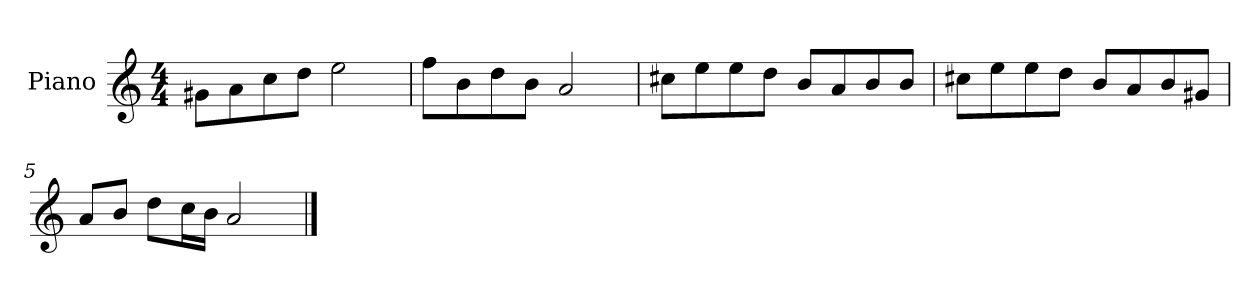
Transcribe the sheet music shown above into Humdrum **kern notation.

**kern
*part1
*staff1
*I"Piano
*I'P-no
*clefG2
*k[]
*M4/4
*MM90
=1
8g#X\L
8a\
8cc\
8dd\J
2ee\
=2
8ff\L
8b\
8dd\
8b\J
2a/
=3
8cc#X\L
8ee\
8ee\
8dd\J
8b/L
8a/
8b/
8b/J
=4
8cc#X\L
8ee\
8ee\
8dd\J
8b/L
8a/
8b/
8g#X/J
=5
8a/L
8b/J
8dd\L
16cc\L
16b\JJ
2a/
==
*-
